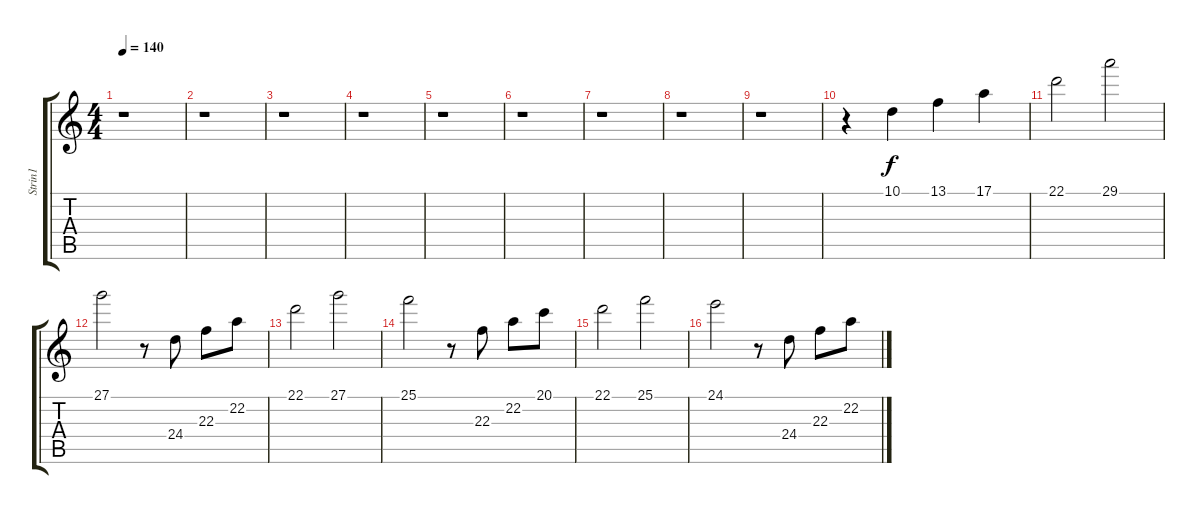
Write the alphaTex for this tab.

\track ("Strin1" "Strin1") {instrument stringensemble1}
\staff {score tabs}
\tuning (E4 B3 G3 D3 A2 E2) {hide}
\ts (4 4)
\tempo 140
\clef g2
\ks c
r.1{dy f} |
r.1 |
r.1 |
r.1 |
r.1 |
r.1 |
r.1 |
r.1 |
r.1 |
r.4 10.1.4 13.1.4 17.1.4 |
22.1.2 29.1.2 |
27.1.2 r.8 24.4.8 22.3.8 22.2.8 |
22.1.2 27.1.2 |
25.1.2 r.8 22.3.8 22.2.8 20.1.8 |
22.1.2 25.1.2 |
24.1.2 r.8 24.4.8 22.3.8 22.2.8
